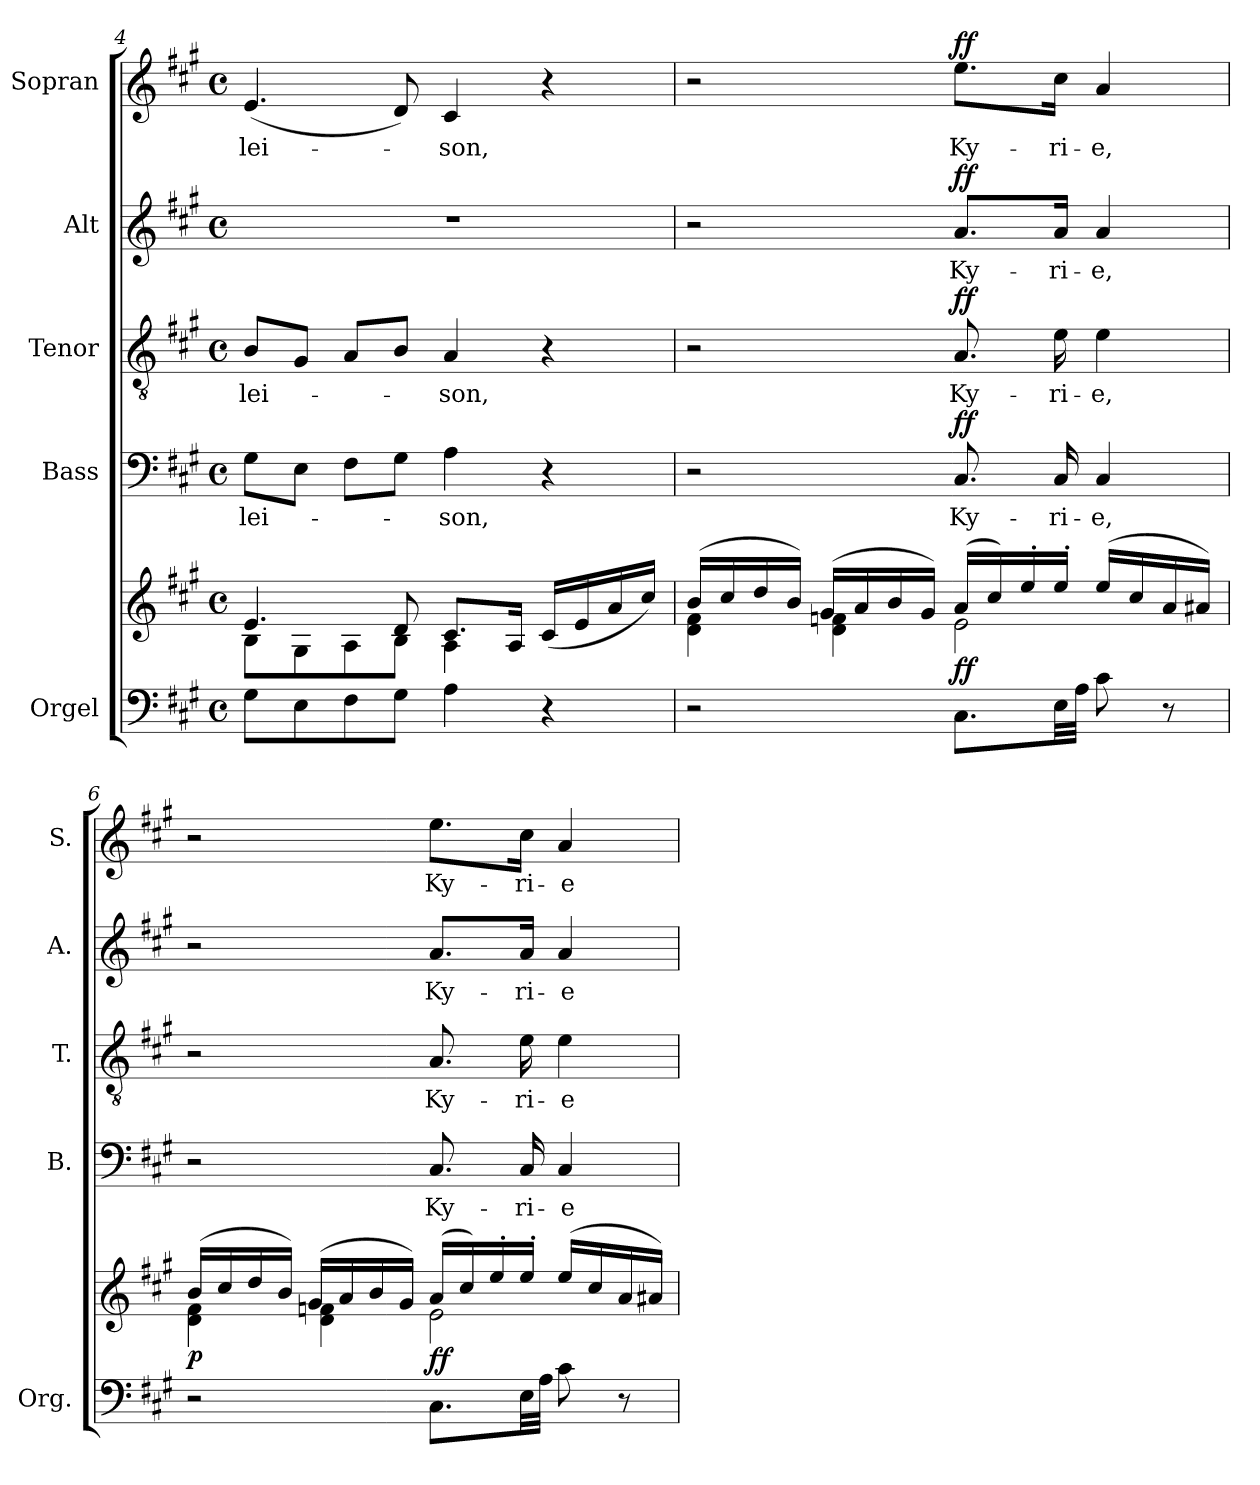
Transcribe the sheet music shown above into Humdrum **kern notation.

**kern	**kern	**dynam	**kern	**text	**dynam	**kern	**text	**dynam	**kern	**text	**dynam	**kern	**text	**dynam
*part5	*part5	*part5	*part4	*part4	*part4	*part3	*part3	*part3	*part2	*part2	*part2	*part1	*part1	*part1
*staff6	*staff5	*staff5/6	*staff4	*staff4	*staff4	*staff3	*staff3	*staff3	*staff2	*staff2	*staff2	*staff1	*staff1	*staff1
*I"Orgel	*	*	*I"Bass	*	*	*I"Tenor	*	*	*I"Alt	*	*	*I"Sopran	*	*
*I'Org.	*	*	*I'B.	*	*	*I'T.	*	*	*I'A.	*	*	*I'S.	*	*
*clefF4	*clefG2	*	*clefF4	*	*	*clefGv2	*	*	*clefG2	*	*	*clefG2	*	*
*k[f#c#g#]	*k[f#c#g#]	*	*k[f#c#g#]	*	*	*k[f#c#g#]	*	*	*k[f#c#g#]	*	*	*k[f#c#g#]	*	*
*A:	*A:	*	*A:	*	*	*A:	*	*	*A:	*	*	*A:	*	*
*M4/4	*M4/4	*	*M4/4	*	*	*M4/4	*	*	*M4/4	*	*	*M4/4	*	*
*met(c)	*met(c)	*	*met(c)	*	*	*met(c)	*	*	*met(c)	*	*	*met(c)	*	*
=4	=4	=4	=4	=4	=4	=4	=4	=4	=4	=4	=4	=4	=4	=4
*	*^	*	*	*	*	*	*	*	*	*	*	*	*	*
!	!	!	!	!	!LO:LY:b	!	!	!LO:LY:b	!	!	!	!	!	!LO:LY:b	!
8G#\L	4.e/	8B\L	.	8G#\L	-lei-	.	8B/L	-lei-	.	1r	.	.	(<4.e/	-lei-	.
8E\	.	8G#\	.	8E\J	.	.	8G#/J	.	.	.	.	.	.	.	.
8F#\	.	8A\	.	8F#\L	.	.	8A/L	.	.	.	.	.	.	.	.
8G#\J	8d/	8B\J	.	8G#\J	.	.	8B/J	.	.	.	.	.	8d/)	.	.
!	!	!	!	!	!LO:LY:b	!	!	!LO:LY:b	!	!	!	!	!	!LO:LY:b	!
4A\	8.c#/L	4A\	.	4A\	-son,	.	4A/	-son,	.	.	.	.	4c#/	-son,	.
.	16A/Jk	.	.	.	.	.	.	.	.	.	.	.	.	.	.
4r	(>16c#/LL	4ryy	.	4r	.	.	4r	.	.	.	.	.	4r	.	.
.	16e/	.	.	.	.	.	.	.	.	.	.	.	.	.	.
.	16a/	.	.	.	.	.	.	.	.	.	.	.	.	.	.
.	16cc#/JJ)	.	.	.	.	.	.	.	.	.	.	.	.	.	.
!!LO:LB:g=z
=5	=5	=5	=5	=5	=5	=5	=5	=5	=5	=5	=5	=5	=5	=5	=5
2r	(>16b/LL	4d\ 4f#\	.	2r	.	.	2r	.	.	2r	.	.	2r	.	.
.	16cc#/	.	.	.	.	.	.	.	.	.	.	.	.	.	.
.	16dd/	.	.	.	.	.	.	.	.	.	.	.	.	.	.
.	16b/JJ)	.	.	.	.	.	.	.	.	.	.	.	.	.	.
.	(>16g#/LL	4d\ 4fn\	.	.	.	.	.	.	.	.	.	.	.	.	.
.	16a/	.	.	.	.	.	.	.	.	.	.	.	.	.	.
.	16b/	.	.	.	.	.	.	.	.	.	.	.	.	.	.
.	16g#/JJ)	.	.	.	.	.	.	.	.	.	.	.	.	.	.
!	!	!	!LO:DY:b	!	!LO:LY:b	!LO:DY:a	!	!LO:LY:b	!LO:DY:a	!	!LO:LY:b	!LO:DY:a	!	!LO:LY:b	!LO:DY:a
8.C#\L	(>16a/LL	2e\	ff	8.C#/	Ky-	ff	8.A/	Ky-	ff	8.a/L	Ky-	ff	8.ee\L	Ky-	ff
.	16cc#/)	.	.	.	.	.	.	.	.	.	.	.	.	.	.
.	16ee'</	.	.	.	.	.	.	.	.	.	.	.	.	.	.
!	!	!	!	!	!LO:LY:b	!	!	!LO:LY:b	!	!	!LO:LY:b	!	!	!LO:LY:b	!
32E\LL	16ee'</JJ	.	.	16C#/	-ri-	.	16e\	-ri-	.	16a/Jk	-ri-	.	16cc#\Jk	-ri-	.
32A\JJJ	.	.	.	.	.	.	.	.	.	.	.	.	.	.	.
!	!	!	!	!	!LO:LY:b	!	!	!LO:LY:b	!	!	!LO:LY:b	!	!	!LO:LY:b	!
8c#\	(>16ee/LL	.	.	4C#/	-e,	.	4e\	-e,	.	4a/	-e,	.	4a/	-e,	.
.	16cc#/	.	.	.	.	.	.	.	.	.	.	.	.	.	.
8r	16a/	.	.	.	.	.	.	.	.	.	.	.	.	.	.
.	16a#X/JJ)	.	.	.	.	.	.	.	.	.	.	.	.	.	.
=6	=6	=6	=6	=6	=6	=6	=6	=6	=6	=6	=6	=6	=6	=6	=6
!	!	!	!LO:DY:b	!	!	!	!	!	!	!	!	!	!	!	!
2r	(>16b/LL	4d\ 4f#\	p	2r	.	.	2r	.	.	2r	.	.	2r	.	.
.	16cc#/	.	.	.	.	.	.	.	.	.	.	.	.	.	.
.	16dd/	.	.	.	.	.	.	.	.	.	.	.	.	.	.
.	16b/JJ)	.	.	.	.	.	.	.	.	.	.	.	.	.	.
.	(>16g#/LL	4d\ 4fn\	.	.	.	.	.	.	.	.	.	.	.	.	.
.	16a/	.	.	.	.	.	.	.	.	.	.	.	.	.	.
.	16b/	.	.	.	.	.	.	.	.	.	.	.	.	.	.
.	16g#/JJ)	.	.	.	.	.	.	.	.	.	.	.	.	.	.
!	!	!	!LO:DY:b	!	!LO:LY:b	!	!	!LO:LY:b	!	!	!LO:LY:b	!	!	!LO:LY:b	!
8.C#\L	(>16a/LL	2e\	ff	8.C#/	Ky-	.	8.A/	Ky-	.	8.a/L	Ky-	.	8.ee\L	Ky-	.
.	16cc#/)	.	.	.	.	.	.	.	.	.	.	.	.	.	.
.	16ee'</	.	.	.	.	.	.	.	.	.	.	.	.	.	.
!	!	!	!	!	!LO:LY:b	!	!	!LO:LY:b	!	!	!LO:LY:b	!	!	!LO:LY:b	!
32E\LL	16ee'</JJ	.	.	16C#/	-ri-	.	16e\	-ri-	.	16a/Jk	-ri-	.	16cc#\Jk	-ri-	.
32A\JJJ	.	.	.	.	.	.	.	.	.	.	.	.	.	.	.
!	!	!	!	!	!LO:LY:b	!	!	!LO:LY:b	!	!	!LO:LY:b	!	!	!LO:LY:b	!
8c#\	(>16ee/LL	.	.	4C#/	-e	.	4e\	-e	.	4a/	-e	.	4a/	-e	.
.	16cc#/	.	.	.	.	.	.	.	.	.	.	.	.	.	.
8r	16a/	.	.	.	.	.	.	.	.	.	.	.	.	.	.
.	16a#X/JJ)	.	.	.	.	.	.	.	.	.	.	.	.	.	.
*	*v	*v	*	*	*	*	*	*	*	*	*	*	*	*	*
=	=	=	=	=	=	=	=	=	=	=	=	=	=	=
*-	*-	*-	*-	*-	*-	*-	*-	*-	*-	*-	*-	*-	*-	*-
